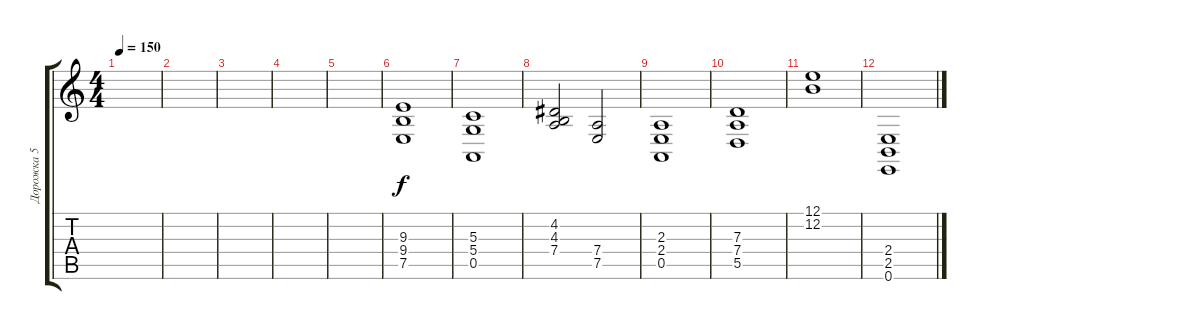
\track ("Дорожка 5" "Дорожка 5") {instrument seashore}
\staff {score tabs}
\tuning (E4 B3 G3 D3 A2 E2) {hide}
\ts (4 4)
\tempo 150
\clef g2
\ks c
|
|
|
|
|
(9.3 9.4 7.5).1 |
(5.3 5.4 0.5).1 |
(4.2 4.3 7.4).2 (7.4 7.5).2 |
(2.3 2.4 0.5).1 |
(7.3 7.4 5.5).1 |
(12.1 12.2).1 |
(2.4 2.5 0.6).1
